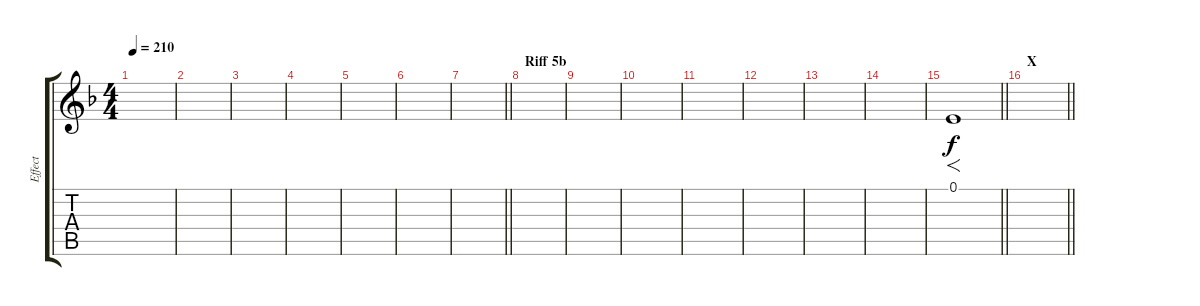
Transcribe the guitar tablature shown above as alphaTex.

\track ("Effect" "Effect") {instrument reversecymbal}
\staff {score tabs}
\tuning (E4 B3 G3 D3 A2 E2) {hide}
\ts (4 4)
\tempo 210
\clef g2
\ks dminor
|
|
|
|
|
|
\barLineRight lightlight
|
\section ("" "Riff 5b")
|
|
|
|
|
|
|
\barLineRight lightlight
0.1.1{f} |
\section ("" "X")
\barLineRight lightlight
